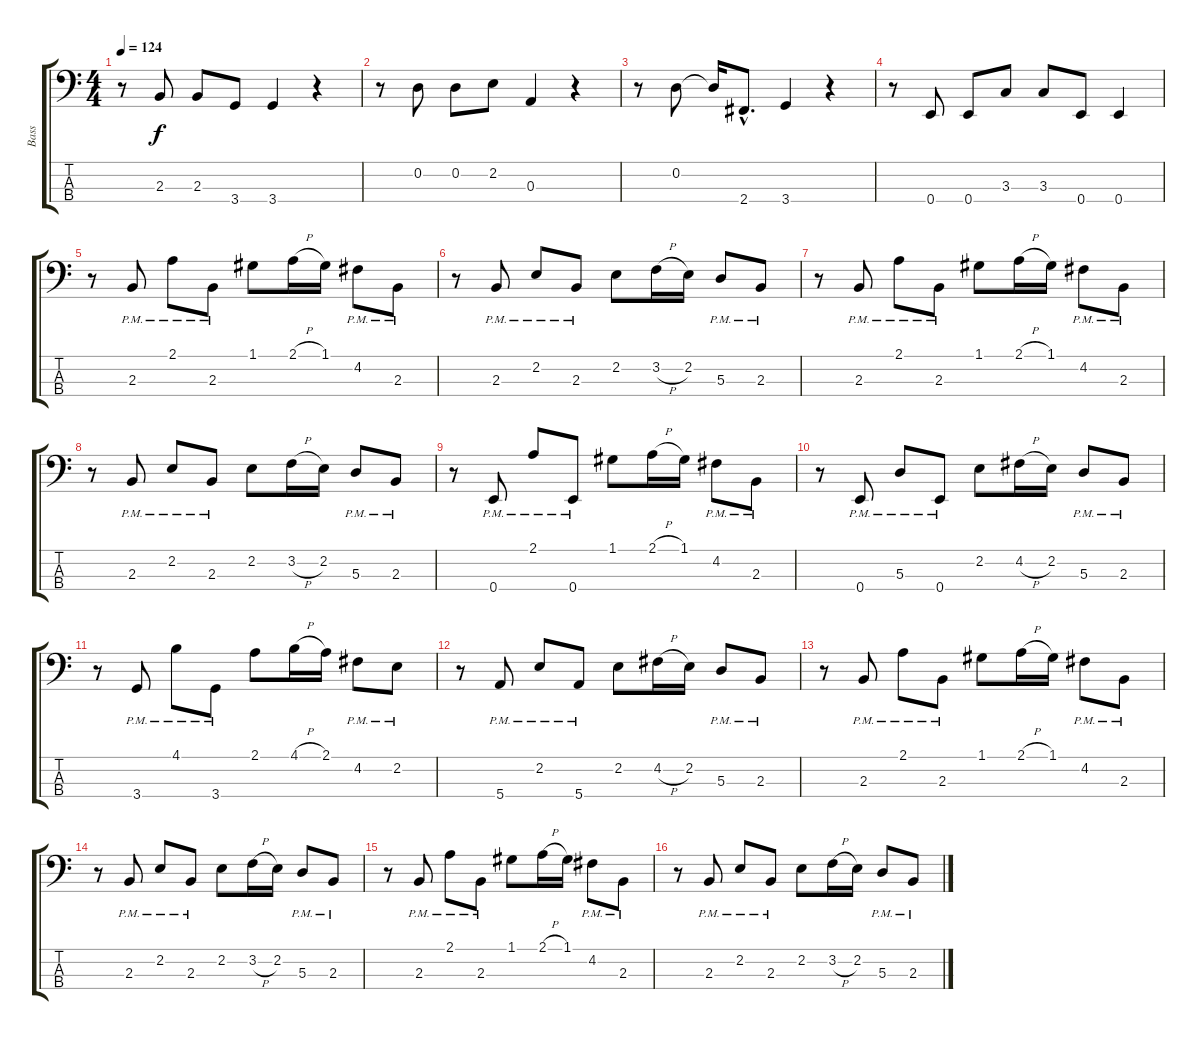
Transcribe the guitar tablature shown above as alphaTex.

\track ("Bass" "Bass") {instrument electricbassfinger}
\staff {score tabs}
\tuning (G2 D2 A1 E1) {hide}
\ts (4 4)
\tempo 124
\clef f4
\ks c
r.8{dy f} 2.3.8 2.3.8 3.4.8 3.4.4 r.4 |
r.8 0.2.8 0.2.8 2.2.8 0.3.4 r.4 |
r.8 0.2.8 0.2{t}.16 2.4{hac}.8{d} 3.4.4 r.4 |
r.8 0.4.8 0.4.8 3.3.8 3.3.8 0.4.8 0.4.4 |
r.8 2.3{pm}.8 2.1{pm}.8 2.3{pm}.8 1.1.8 2.1{h}.16 1.1.16 4.2{pm}.8 2.3{pm}.8 |
r.8 2.3{pm}.8 2.2{pm}.8 2.3{pm}.8 2.2.8 3.2{h}.16 2.2.16 5.3{pm}.8 2.3{pm}.8 |
r.8 2.3{pm}.8 2.1{pm}.8 2.3{pm}.8 1.1.8 2.1{h}.16 1.1.16 4.2{pm}.8 2.3{pm}.8 |
r.8 2.3{pm}.8 2.2{pm}.8 2.3{pm}.8 2.2.8 3.2{h}.16 2.2.16 5.3{pm}.8 2.3{pm}.8 |
r.8 0.4{pm}.8 2.1{pm}.8 0.4{pm}.8 1.1.8 2.1{h}.16 1.1.16 4.2{pm}.8 2.3{pm}.8 |
r.8 0.4{pm}.8 5.3{pm}.8 0.4{pm}.8 2.2.8 4.2{h}.16 2.2.16 5.3{pm}.8 2.3{pm}.8 |
r.8 3.4{pm}.8 4.1{pm}.8 3.4{pm}.8 2.1.8 4.1{h}.16 2.1.16 4.2{pm}.8 2.2{pm}.8 |
r.8 5.4{pm}.8 2.2{pm}.8 5.4{pm}.8 2.2.8 4.2{h}.16 2.2.16 5.3{pm}.8 2.3{pm}.8 |
r.8 2.3{pm}.8 2.1{pm}.8 2.3{pm}.8 1.1.8 2.1{h}.16 1.1.16 4.2{pm}.8 2.3{pm}.8 |
r.8 2.3{pm}.8 2.2{pm}.8 2.3{pm}.8 2.2.8 3.2{h}.16 2.2.16 5.3{pm}.8 2.3{pm}.8 |
r.8 2.3{pm}.8 2.1{pm}.8 2.3{pm}.8 1.1.8 2.1{h}.16 1.1.16 4.2{pm}.8 2.3{pm}.8 |
r.8 2.3{pm}.8 2.2{pm}.8 2.3{pm}.8 2.2.8 3.2{h}.16 2.2.16 5.3{pm}.8 2.3{pm}.8
